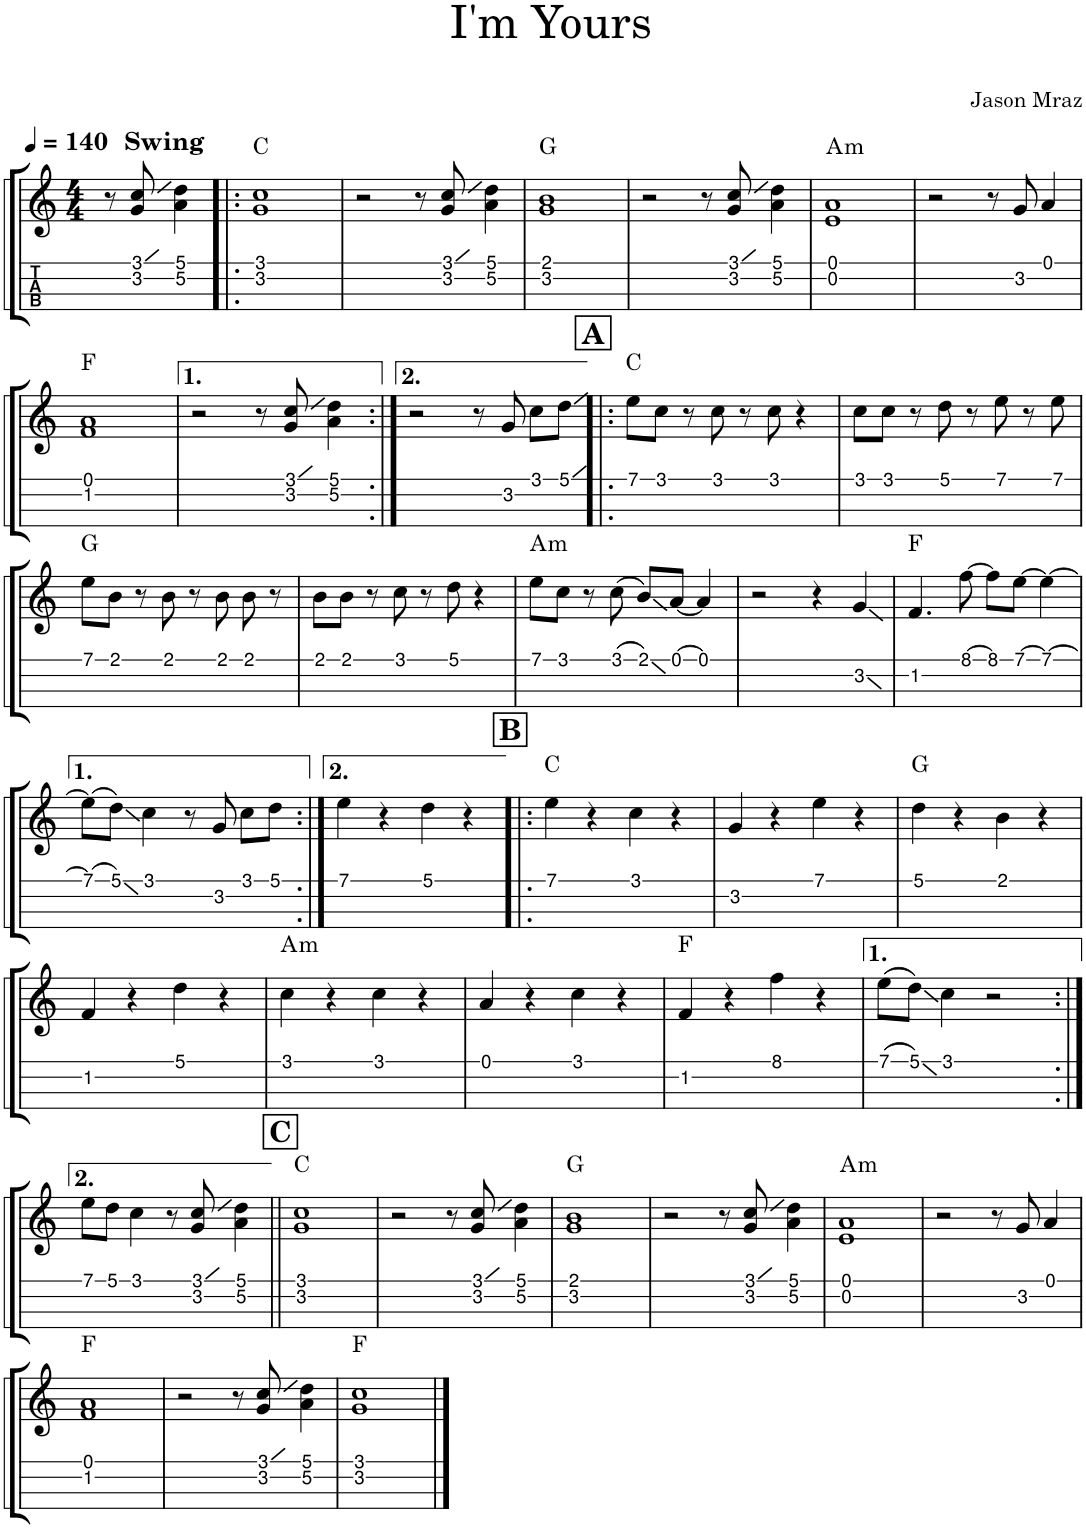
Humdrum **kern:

**kern	**kern	**harte
*part1	*part1	*part1
*staff2	*staff1	*
*I"Ukulele	*	*
*I'Uk.	*	*
*stria4	*	*
*	*clefG2	*
*k[]	*k[]	*
*M4/4	*M4/4	*
*MM140	*MM140	*
=1	=1	=1
!	!LO:TX:a:B:t=Swing	!
8r	8r	.
8g 8cc	8g/ 8cc/	.
4a 4dd	4a\ 4dd\	.
=2!|:	=2!|:	=2!|:
1g 1cc	1g 1cc	C:maj
=3	=3	=3
2r	2r	.
8r	8r	.
8g 8cc	8g/ 8cc/	.
4a 4dd	4a\ 4dd\	.
=4	=4	=4
1g 1b	1g 1b	G:maj
=5	=5	=5
2r	2r	.
8r	8r	.
8g 8cc	8g/ 8cc/	.
4a 4dd	4a\ 4dd\	.
=6	=6	=6
!	!	!LO:H:kt=m
1e 1a	1e 1a	A:min
=7	=7	=7
2r	2r	.
8r	8r	.
8g	8g/	.
4a	4a/	.
!!LO:LB:g=z
=8	=8	=8
1f 1a	1f 1a	F:maj
=9	=9	=9
2r	2r	.
8r	8r	.
8g 8cc	8g/ 8cc/	.
4a 4dd	4a\ 4dd\	.
=10:|!	=10:|!	=10:|!
2r	2r	.
8r	8r	.
8g	8g/	.
8ccL	8cc\L	.
8ddJ	8dd\J	.
!!LO:REH:place=s1:a:B:cj:fs=14:t=A
=11!|:	=11!|:	=11!|:
8eeL	8ee\L	C:maj
8ccJ	8cc\J	.
8r	8r	.
8cc	8cc\	.
8r	8r	.
8cc	8cc\	.
4r	4r	.
=12	=12	=12
8ccL	8cc\L	.
8ccJ	8cc\J	.
8r	8r	.
8dd	8dd\	.
8r	8r	.
8ee	8ee\	.
8r	8r	.
8ee	8ee\	.
!!LO:LB:g=z
=13	=13	=13
8eeL	8ee\L	G:maj
8bJ	8b\J	.
8r	8r	.
8b	8b\	.
8r	8r	.
8b	8b\	.
8b	8b\	.
8r	8r	.
=14	=14	=14
8bL	8b\L	.
8bJ	8b\J	.
8r	8r	.
8cc	8cc\	.
8r	8r	.
8dd	8dd\	.
4r	4r	.
=15	=15	=15
!	!	!LO:H:kt=m
8eeL	8ee\L	A:min
8ccJ	8cc\J	.
8r	8r	.
8cc	(8cc\	.
8bL	8b/L)	.
[8aJ	[8a/J	.
4a]	4a/]	.
=16	=16	=16
2r	2r	.
4r	4r	.
4g	4g/	.
=17	=17	=17
4.f	4.f/	F:maj
[8ff	[8ff\	.
8ffL]	8ff\L]	.
[8eeJ	[8ee\J	.
4ee_	4ee\_	.
!!LO:LB:g=z
=18	=18	=18
8eeL]	(8ee\L]	.
8ddJ	8dd\J)	.
4cc	4cc\	.
8r	8r	.
8g	8g/	.
8ccL	8cc\L	.
8ddJ	8dd\J	.
=19:|!	=19:|!	=19:|!
4ee	4ee\	.
4r	4r	.
4dd	4dd\	.
4r	4r	.
!!LO:REH:place=s1:a:B:cj:fs=14:t=B
=20!|:	=20!|:	=20!|:
4ee	4ee\	C:maj
4r	4r	.
4cc	4cc\	.
4r	4r	.
=21	=21	=21
4g	4g/	.
4r	4r	.
4ee	4ee\	.
4r	4r	.
=22	=22	=22
4dd	4dd\	G:maj
4r	4r	.
4b	4b\	.
4r	4r	.
!!LO:LB:g=z
=23	=23	=23
4f	4f/	.
4r	4r	.
4dd	4dd\	.
4r	4r	.
=24	=24	=24
!	!	!LO:H:kt=m
4cc	4cc\	A:min
4r	4r	.
4cc	4cc\	.
4r	4r	.
=25	=25	=25
4a	4a/	.
4r	4r	.
4cc	4cc\	.
4r	4r	.
=26	=26	=26
4f	4f/	F:maj
4r	4r	.
4ff	4ff\	.
4r	4r	.
=27	=27	=27
8eeL	(8ee\L	.
8ddJ	8dd\J)	.
4cc	4cc\	.
2r	2r	.
!!LO:LB:g=z
=28:|!	=28:|!	=28:|!
8eeL	8ee\L	.
8ddJ	8dd\J	.
4cc	4cc\	.
8r	8r	.
8g 8cc	8g/ 8cc/	.
4a 4dd	4a\ 4dd\	.
!!LO:REH:place=s1:a:B:cj:fs=14:t=C
=29||	=29||	=29||
1g 1cc	1g 1cc	C:maj
=30	=30	=30
2r	2r	.
8r	8r	.
8g 8cc	8g/ 8cc/	.
4a 4dd	4a\ 4dd\	.
=31	=31	=31
1g 1b	1g 1b	G:maj
=32	=32	=32
2r	2r	.
8r	8r	.
8g 8cc	8g/ 8cc/	.
4a 4dd	4a\ 4dd\	.
=33	=33	=33
!	!	!LO:H:kt=m
1e 1a	1e 1a	A:min
=34	=34	=34
2r	2r	.
8r	8r	.
8g	8g/	.
4a	4a/	.
!!LO:LB:g=z
=35	=35	=35
1f 1a	1f 1a	F:maj
=36	=36	=36
2r	2r	.
8r	8r	.
8g 8cc	8g/ 8cc/	.
4a 4dd	4a\ 4dd\	.
=37	=37	=37
1g 1cc	1g 1cc	F:maj
==	==	==
*-	*-	*-
